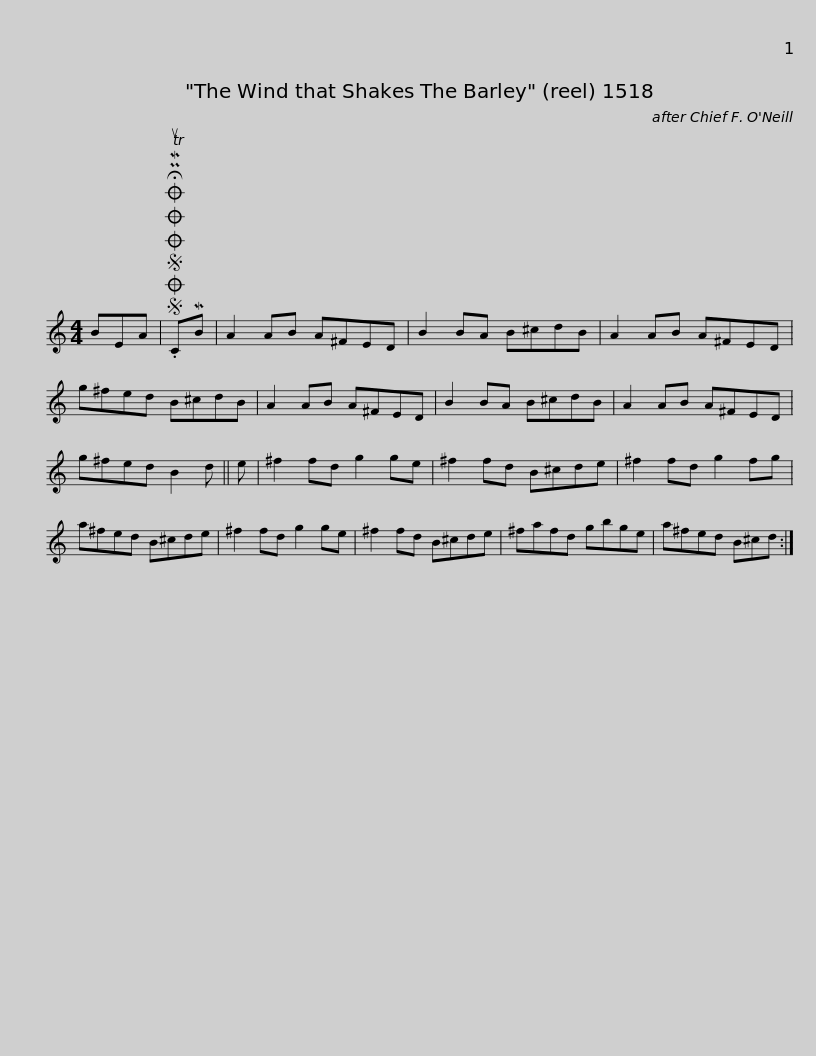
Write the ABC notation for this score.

X:1
L:1/8
M:4/4
I:linebreak $
K:C
V:1 treble
V:1
 BEA |SOSOOO .!fermata!PMTuCMB | A2 AB A^FED | B2 BA B^cdB | A2 AB A^FED | %5
 g^fed B^cdB | A2 AB A^FED |$ B2 BA B^cdB | A2 AB A^FED | g^fed B2 d || %10
 e | ^f2 fd g2 ge | ^f2 fd B^cde | ^f2 fd g2 fg |$ a^fed B^cde | %15
 ^f2 fd g2 ge | ^f2 fd B^cde | ^fafd gbge | a^fed B^cd :| %19
